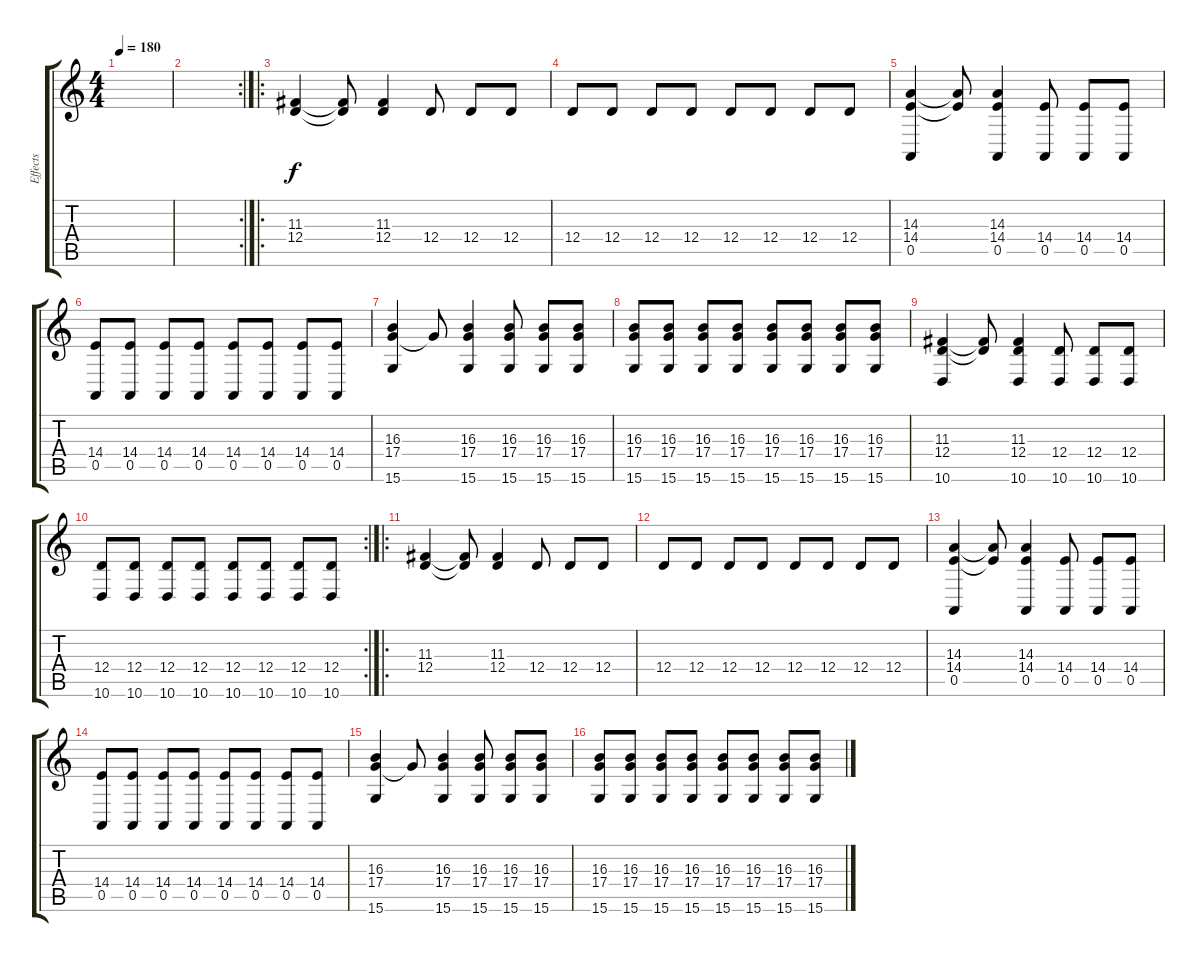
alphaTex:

\track ("Effects" "Effects") {instrument fx7echoes}
\staff {score tabs}
\tuning (E4 B3 G3 D3 A2 E2) {hide}
\ts (4 4)
\tempo 180
\clef g2
\ks c
|
\rc 2
|
\ro
(11.3 12.4).4 (11.3{t} 12.4{t}).8 (11.3 12.4).4 12.4.8 12.4.8 12.4.8 |
12.4.8 12.4.8 12.4.8 12.4.8 12.4.8 12.4.8 12.4.8 12.4.8 |
(14.3 14.4 0.5).4 (14.3{t} 14.4{t}).8 (14.3 14.4 0.5).4 (14.4 0.5).8 (14.4 0.5).8 (14.4 0.5).8 |
(14.4 0.5).8 (14.4 0.5).8 (14.4 0.5).8 (14.4 0.5).8 (14.4 0.5).8 (14.4 0.5).8 (14.4 0.5).8 (14.4 0.5).8 |
(16.3 17.4 15.6).4 17.4{t}.8 (16.3 17.4 15.6).4 (16.3 17.4 15.6).8 (16.3 17.4 15.6).8 (16.3 17.4 15.6).8 |
(16.3 17.4 15.6).8 (16.3 17.4 15.6).8 (16.3 17.4 15.6).8 (16.3 17.4 15.6).8 (16.3 17.4 15.6).8 (16.3 17.4 15.6).8 (16.3 17.4 15.6).8 (16.3 17.4 15.6).8 |
(11.3 12.4 10.6).4 (11.3{t} 12.4{t}).8 (11.3 12.4 10.6).4 (12.4 10.6).8 (12.4 10.6).8 (12.4 10.6).8 |
\rc 2
(12.4 10.6).8 (12.4 10.6).8 (12.4 10.6).8 (12.4 10.6).8 (12.4 10.6).8 (12.4 10.6).8 (12.4 10.6).8 (12.4 10.6).8 |
\ro
(11.3 12.4).4 (11.3{t} 12.4{t}).8 (11.3 12.4).4 12.4.8 12.4.8 12.4.8 |
12.4.8 12.4.8 12.4.8 12.4.8 12.4.8 12.4.8 12.4.8 12.4.8 |
(14.3 14.4 0.5).4 (14.3{t} 14.4{t}).8 (14.3 14.4 0.5).4 (14.4 0.5).8 (14.4 0.5).8 (14.4 0.5).8 |
(14.4 0.5).8 (14.4 0.5).8 (14.4 0.5).8 (14.4 0.5).8 (14.4 0.5).8 (14.4 0.5).8 (14.4 0.5).8 (14.4 0.5).8 |
(16.3 17.4 15.6).4 17.4{t}.8 (16.3 17.4 15.6).4 (16.3 17.4 15.6).8 (16.3 17.4 15.6).8 (16.3 17.4 15.6).8 |
(16.3 17.4 15.6).8 (16.3 17.4 15.6).8 (16.3 17.4 15.6).8 (16.3 17.4 15.6).8 (16.3 17.4 15.6).8 (16.3 17.4 15.6).8 (16.3 17.4 15.6).8 (16.3 17.4 15.6).8
